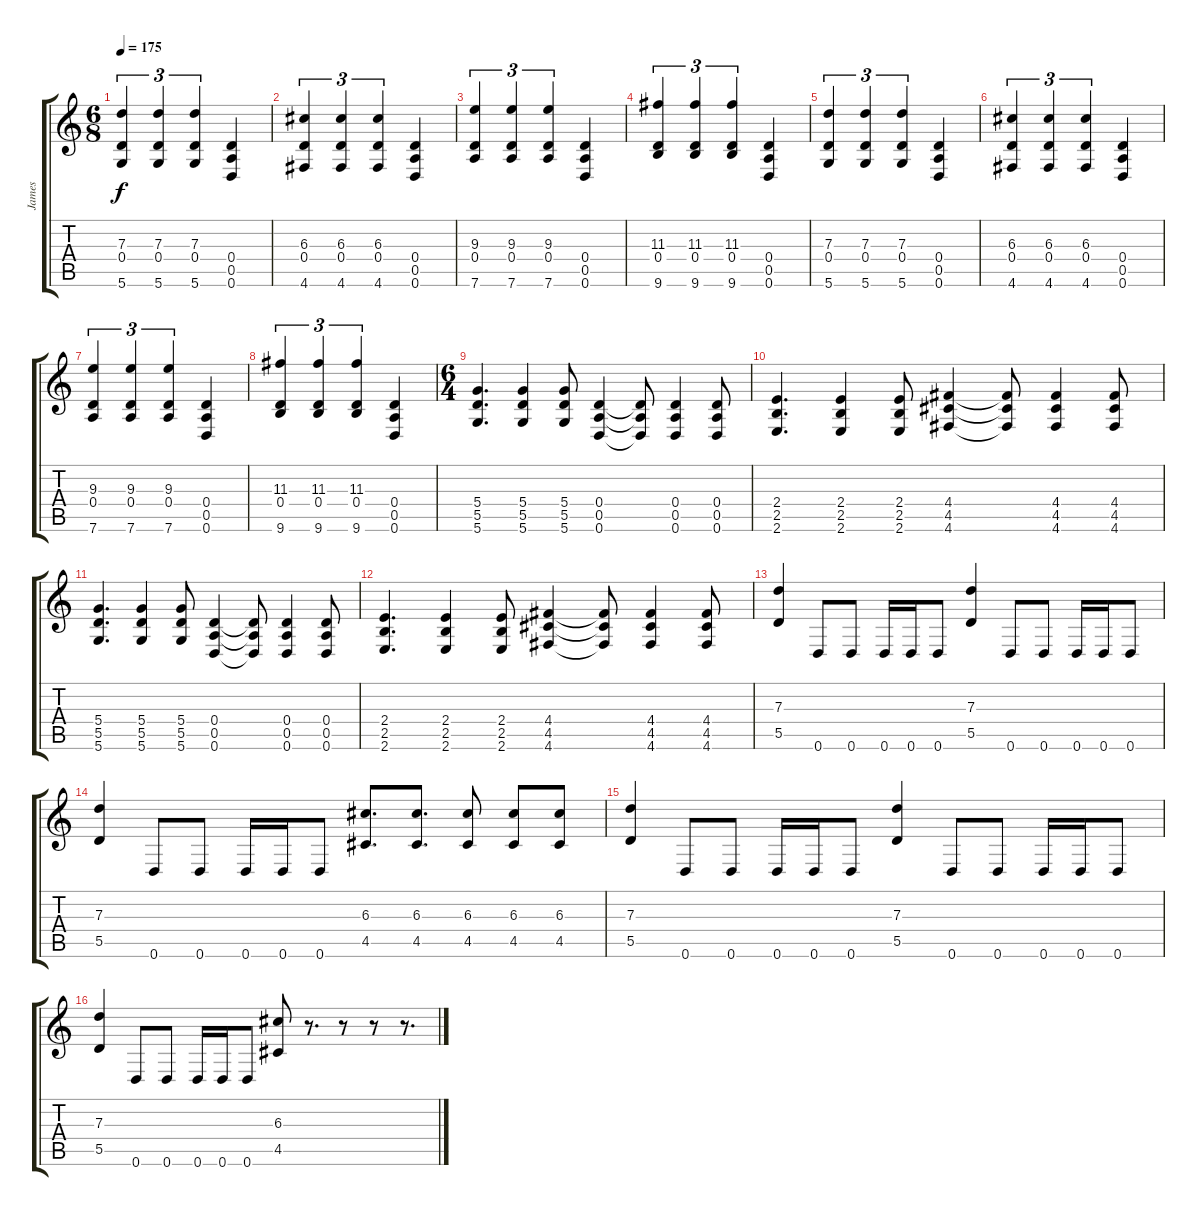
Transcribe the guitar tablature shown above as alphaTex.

\track ("James" "James") {instrument overdrivenguitar}
\staff {score tabs}
\tuning (E4 B3 G3 D3 A2 D2) {hide}
\ts (6 8)
\tempo 175
\clef g2
\ks c
(7.3 0.4 5.6).4{tu (3 2) dy f} (7.3 0.4 5.6).4{tu (3 2)} (7.3 0.4 5.6).4{tu (3 2)} (0.4 0.5 0.6).4 |
(6.3 0.4 4.6).4{tu (3 2)} (6.3 0.4 4.6).4{tu (3 2)} (6.3 0.4 4.6).4{tu (3 2)} (0.4 0.5 0.6).4 |
(9.3 0.4 7.6).4{tu (3 2)} (9.3 0.4 7.6).4{tu (3 2)} (9.3 0.4 7.6).4{tu (3 2)} (0.4 0.5 0.6).4 |
(11.3 0.4 9.6).4{tu (3 2)} (11.3 0.4 9.6).4{tu (3 2)} (11.3 0.4 9.6).4{tu (3 2)} (0.4 0.5 0.6).4 |
(7.3 0.4 5.6).4{tu (3 2)} (7.3 0.4 5.6).4{tu (3 2)} (7.3 0.4 5.6).4{tu (3 2)} (0.4 0.5 0.6).4 |
(6.3 0.4 4.6).4{tu (3 2)} (6.3 0.4 4.6).4{tu (3 2)} (6.3 0.4 4.6).4{tu (3 2)} (0.4 0.5 0.6).4 |
(9.3 0.4 7.6).4{tu (3 2)} (9.3 0.4 7.6).4{tu (3 2)} (9.3 0.4 7.6).4{tu (3 2)} (0.4 0.5 0.6).4 |
(11.3 0.4 9.6).4{tu (3 2)} (11.3 0.4 9.6).4{tu (3 2)} (11.3 0.4 9.6).4{tu (3 2)} (0.4 0.5 0.6).4 |
\ts (6 4)
(5.4 5.5 5.6).4{d} (5.4 5.5 5.6).4 (5.4 5.5 5.6).8 (0.4 0.5 0.6).4 (0.4{t} 0.5{t} 0.6{t}).8 (0.4 0.5 0.6).4 (0.4 0.5 0.6).8 |
(2.4 2.5 2.6).4{d} (2.4 2.5 2.6).4 (2.4 2.5 2.6).8 (4.4 4.5 4.6).4 (4.4{t} 4.5{t} 4.6{t}).8 (4.4 4.5 4.6).4 (4.4 4.5 4.6).8 |
(5.4 5.5 5.6).4{d} (5.4 5.5 5.6).4 (5.4 5.5 5.6).8 (0.4 0.5 0.6).4 (0.4{t} 0.5{t} 0.6{t}).8 (0.4 0.5 0.6).4 (0.4 0.5 0.6).8 |
(2.4 2.5 2.6).4{d} (2.4 2.5 2.6).4 (2.4 2.5 2.6).8 (4.4 4.5 4.6).4 (4.4{t} 4.5{t} 4.6{t}).8 (4.4 4.5 4.6).4 (4.4 4.5 4.6).8 |
(7.3 5.5).4 0.6.8 0.6.8 0.6.16 0.6.16 0.6.8 (7.3 5.5).4 0.6.8 0.6.8 0.6.16 0.6.16 0.6.8 |
(7.3 5.5).4 0.6.8 0.6.8 0.6.16 0.6.16 0.6.8 (6.3 4.5).8{d} (6.3 4.5).8{d} (6.3 4.5).8 (6.3 4.5).8 (6.3 4.5).8 |
(7.3 5.5).4 0.6.8 0.6.8 0.6.16 0.6.16 0.6.8 (7.3 5.5).4 0.6.8 0.6.8 0.6.16 0.6.16 0.6.8 |
(7.3 5.5).4 0.6.8 0.6.8 0.6.16 0.6.16 0.6.8 (6.3 4.5).8 r.8{d} r.8 r.8 r.8{d}
